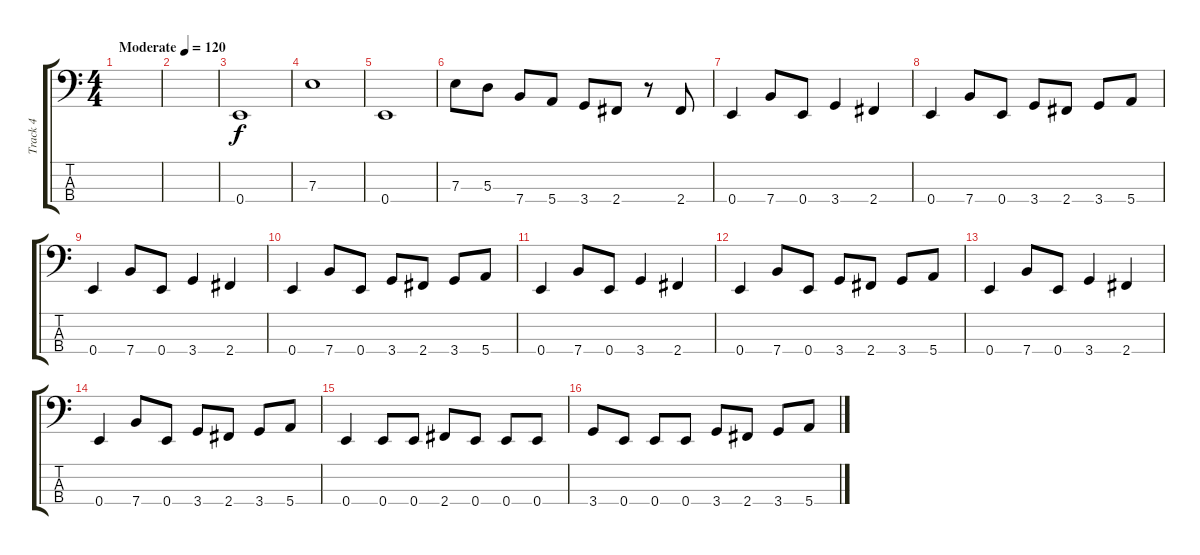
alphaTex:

\track ("Track 4" "Track 4") {instrument electricbassfinger}
\staff {score tabs}
\tuning (G2 D2 A1 E1) {hide}
\ts (4 4)
\tempo (120 "Moderate")
\clef f4
\ks c
|
|
0.4.1 |
7.3.1 |
0.4.1 |
7.3.8 5.3.8 7.4.8 5.4.8 3.4.8 2.4.8 r.8 2.4.8 |
0.4.4 7.4.8 0.4.8 3.4.4 2.4.4 |
0.4.4 7.4.8 0.4.8 3.4.8 2.4.8 3.4.8 5.4.8 |
0.4.4 7.4.8 0.4.8 3.4.4 2.4.4 |
0.4.4 7.4.8 0.4.8 3.4.8 2.4.8 3.4.8 5.4.8 |
0.4.4 7.4.8 0.4.8 3.4.4 2.4.4 |
0.4.4 7.4.8 0.4.8 3.4.8 2.4.8 3.4.8 5.4.8 |
0.4.4 7.4.8 0.4.8 3.4.4 2.4.4 |
0.4.4 7.4.8 0.4.8 3.4.8 2.4.8 3.4.8 5.4.8 |
0.4.4 0.4.8 0.4.8 2.4.8 0.4.8 0.4.8 0.4.8 |
3.4.8 0.4.8 0.4.8 0.4.8 3.4.8 2.4.8 3.4.8 5.4.8
